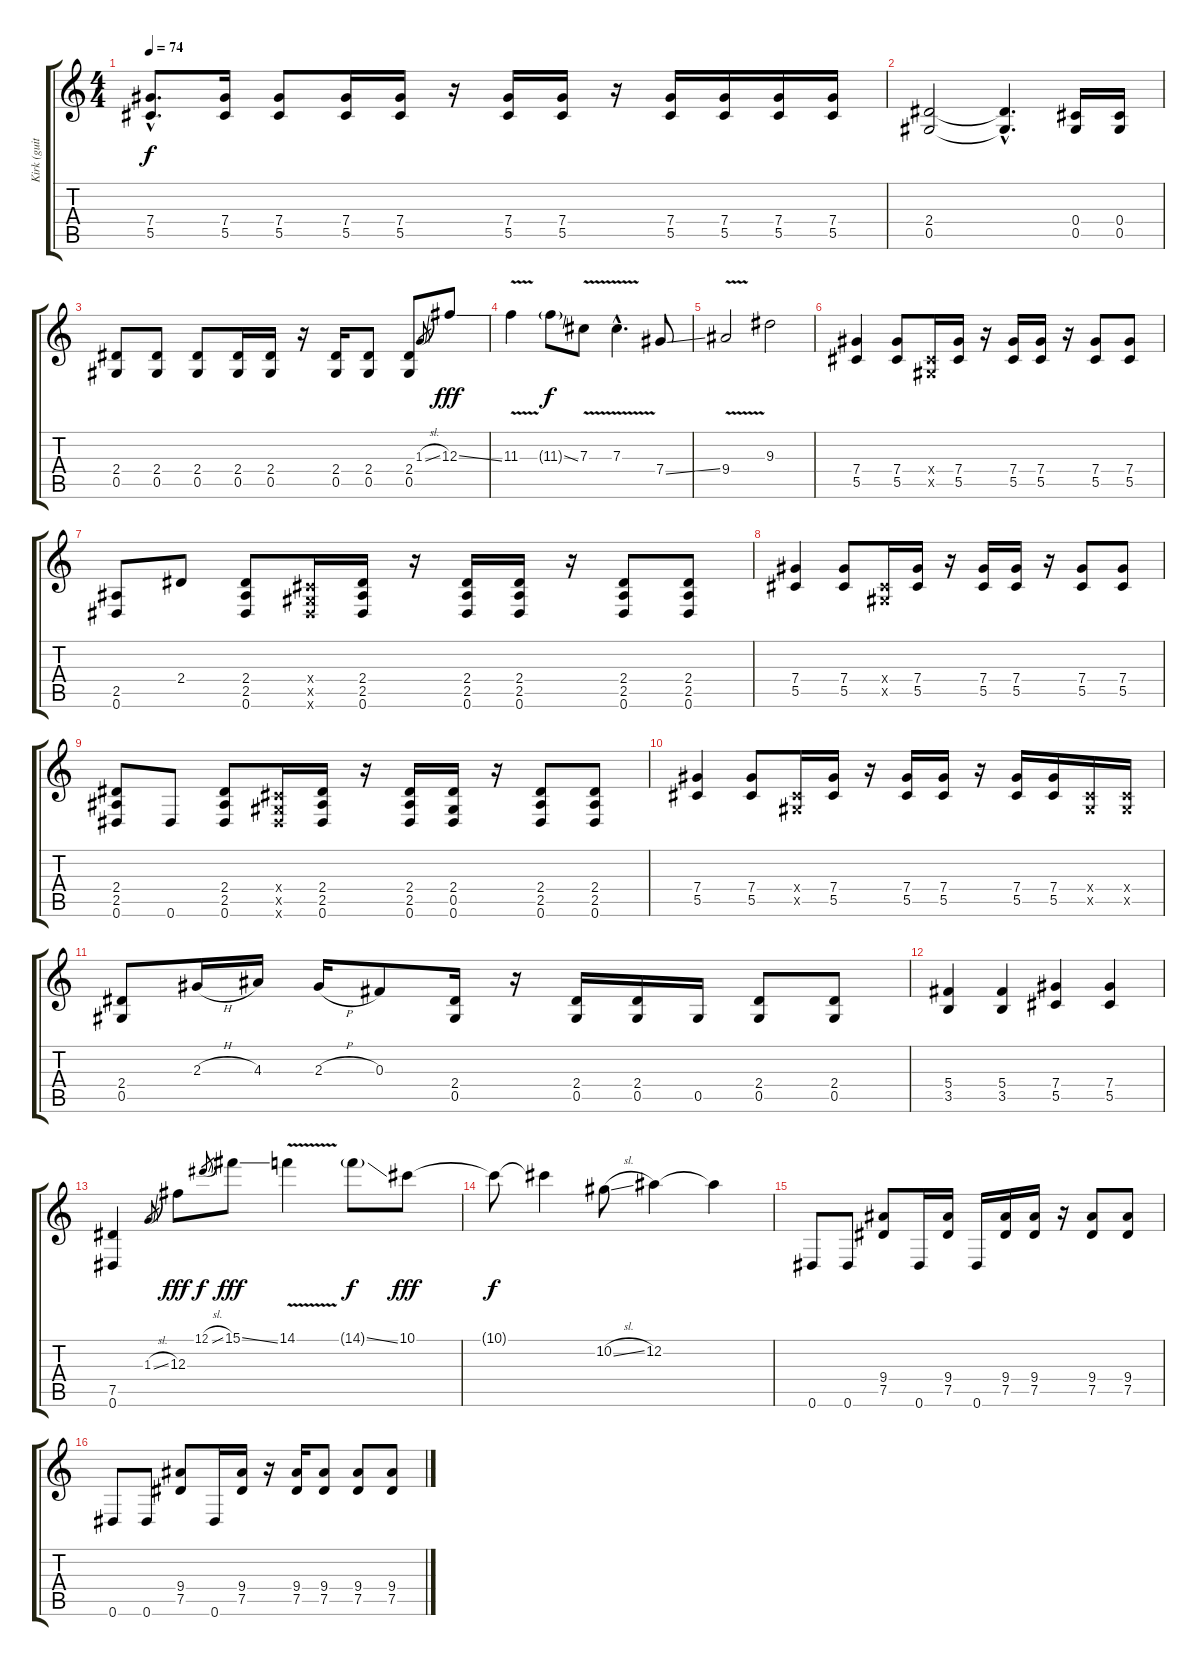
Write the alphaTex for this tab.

\track ("Kirk (guitar w/slide)" "Kirk (guit") {instrument distortionguitar}
\staff {score tabs}
\tuning (Eb4 Bb3 Gb3 Db3 Ab2 Eb2) {hide}
\ts (4 4)
\tempo 74
\clef g2
\ks c
(7.4{hac} 5.5{hac}).8{d dy f} (7.4 5.5).16 (7.4 5.5).8 (7.4 5.5).16 (7.4 5.5).16 r.16 (7.4 5.5).16 (7.4 5.5).16 r.16 (7.4 5.5).16 (7.4 5.5).16 (7.4 5.5).16 (7.4 5.5).16 |
(2.4 0.5).2 (2.4{hac t} 0.5{hac t}).4{d} (0.4 0.5).16 (0.4 0.5).16 |
(2.4 0.5).8 (2.4 0.5).8 (2.4 0.5).8 (2.4 0.5).16 (2.4 0.5).16 r.16 (2.4 0.5).16 (2.4 0.5).8 (2.4 0.5).8 1.3{sl}.8{gr} 12.3{ss}.8{dy fff} |
11.3{v}.4 11.3{ss g}.8{dy f} 7.3{v}.8 7.3{v hac}.4{d} 7.4{ss}.8 |
9.4{v}.2 9.3.2 |
(7.4 5.5).4 (7.4 5.5).8 (0.4{x} 0.5{x}).16 (7.4 5.5).16 r.16 (7.4 5.5).16 (7.4 5.5).16 r.16 (7.4 5.5).8 (7.4 5.5).8 |
(2.5 0.6).8 2.4.8 (2.4 2.5 0.6).8 (0.4{x} 0.5{x} 0.6{x}).16 (2.4 2.5 0.6).16 r.16 (2.4 2.5 0.6).16 (2.4 2.5 0.6).16 r.16 (2.4 2.5 0.6).8 (2.4 2.5 0.6).8 |
(7.4 5.5).4 (7.4 5.5).8 (0.4{x} 0.5{x}).16 (7.4 5.5).16 r.16 (7.4 5.5).16 (7.4 5.5).16 r.16 (7.4 5.5).8 (7.4 5.5).8 |
(2.4 2.5 0.6).8 0.6.8 (2.4 2.5 0.6).8 (0.4{x} 0.5{x} 0.6{x}).16 (2.4 2.5 0.6).16 r.16 (2.4 2.5 0.6).16 (2.4 0.5 0.6).16 r.16 (2.4 2.5 0.6).8 (2.4 2.5 0.6).8 |
(7.4 5.5).4 (7.4 5.5).8 (0.4{x} 0.5{x}).16 (7.4 5.5).16 r.16 (7.4 5.5).16 (7.4 5.5).16 r.16 (7.4 5.5).16 (7.4 5.5).16 (0.4{x} 0.5{x}).16 (0.4{x} 0.5{x}).16 |
(2.4 0.5).8 2.3{h}.16 4.3.16 2.3{h}.16 0.3.8 (2.4 0.5).16 r.16 (2.4 0.5).16 (2.4 0.5).16 0.5.16 (2.4 0.5).8 (2.4 0.5).8 |
(5.4 3.5).4 (5.4 3.5).4 (7.4 5.5).4 (7.4 5.5).4 |
(7.5 0.6).4 1.3{sl}.8{gr} 12.3.8{dy fff} 12.1{sl}.8{gr dy f} 15.1{ss}.8{dy fff} 14.1{v}.4 14.1{ss g}.8{dy f} 10.1.8{dy fff} |
10.1{t}.8{dy f} 10.1{t}.4 10.2{sl}.8 12.2.4 12.2{t}.4 |
0.6.8 0.6.8 (9.4 7.5).8 0.6.16 (9.4 7.5).16 0.6.16 (9.4 7.5).16 (9.4 7.5).16 r.16 (9.4 7.5).8 (9.4 7.5).8 |
0.6.8 0.6.8 (9.4 7.5).8 0.6.16 (9.4 7.5).16 r.16 (9.4 7.5).16 (9.4 7.5).8 (9.4 7.5).8 (9.4 7.5).8
